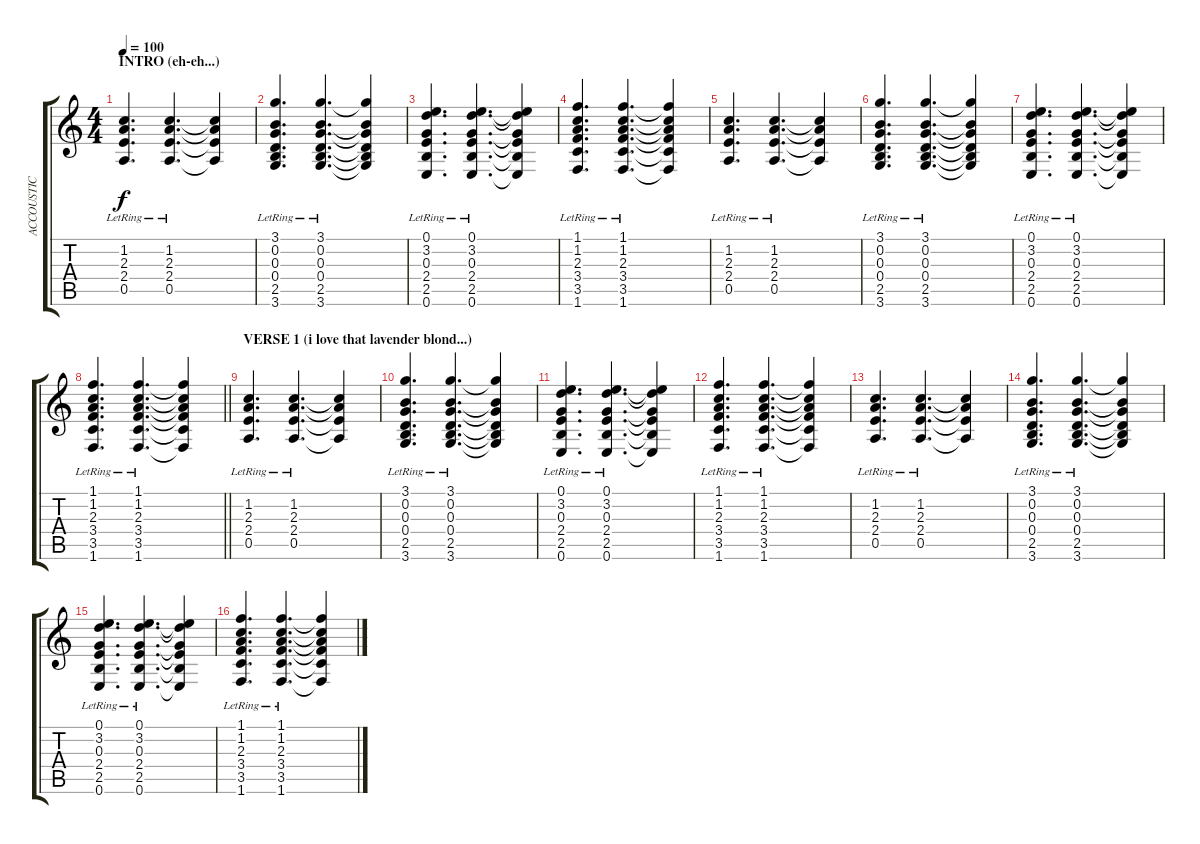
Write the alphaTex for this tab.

\track ("ACCOUSTIC GUITAR" "ACCOUSTIC ") {instrument acousticguitarsteel bank 255}
\staff {score tabs}
\tuning (E4 B3 G3 D3 A2 E2) {hide}
\ts (4 4)
\section ("" "INTRO (eh-eh...)")
\tempo 100
\clef g2
\ks c
(1.2{lr} 2.3{lr} 2.4{lr} 0.5{lr}).4{d dy f instrument acousticguitarsteel} (1.2{lr} 2.3{lr} 2.4{lr} 0.5{lr}).4{d} (1.2{t} 2.3{t} 2.4{t} 0.5{t}).4 |
(3.1 0.2{lr} 0.3{lr} 0.4{lr} 2.5{lr} 3.6).4{d} (3.1 0.2{lr} 0.3{lr} 0.4{lr} 2.5{lr} 3.6).4{d} (3.1{t} 0.2{t} 0.3{t} 0.4{t} 2.5{t} 3.6{t}).4 |
(0.1 3.2{lr} 0.3{lr} 2.4{lr} 2.5{lr} 0.6).4{d} (0.1 3.2{lr} 0.3{lr} 2.4{lr} 2.5{lr} 0.6).4{d} (0.1{t} 3.2{t} 0.3{t} 2.4{t} 2.5{t} 0.6{t}).4 |
(1.1 1.2{lr} 2.3{lr} 3.4{lr} 3.5{lr} 1.6).4{d} (1.1 1.2{lr} 2.3{lr} 3.4{lr} 3.5{lr} 1.6).4{d} (1.1{t} 1.2{t} 2.3{t} 3.4{t} 3.5{t} 1.6{t}).4 |
(1.2{lr} 2.3{lr} 2.4{lr} 0.5{lr}).4{d} (1.2{lr} 2.3{lr} 2.4{lr} 0.5{lr}).4{d} (1.2{t} 2.3{t} 2.4{t} 0.5{t}).4 |
(3.1 0.2{lr} 0.3{lr} 0.4{lr} 2.5{lr} 3.6).4{d} (3.1 0.2{lr} 0.3{lr} 0.4{lr} 2.5{lr} 3.6).4{d} (3.1{t} 0.2{t} 0.3{t} 0.4{t} 2.5{t} 3.6{t}).4 |
(0.1 3.2{lr} 0.3{lr} 2.4{lr} 2.5{lr} 0.6).4{d} (0.1 3.2{lr} 0.3{lr} 2.4{lr} 2.5{lr} 0.6).4{d} (0.1{t} 3.2{t} 0.3{t} 2.4{t} 2.5{t} 0.6{t}).4 |
\barLineRight lightlight
(1.1 1.2{lr} 2.3{lr} 3.4{lr} 3.5{lr} 1.6).4{d} (1.1 1.2{lr} 2.3{lr} 3.4{lr} 3.5{lr} 1.6).4{d} (1.1{t} 1.2{t} 2.3{t} 3.4{t} 3.5{t} 1.6{t}).4 |
\section ("" "VERSE 1 (i love that lavender blond...)")
(1.2{lr} 2.3{lr} 2.4{lr} 0.5{lr}).4{d} (1.2{lr} 2.3{lr} 2.4{lr} 0.5{lr}).4{d} (1.2{t} 2.3{t} 2.4{t} 0.5{t}).4 |
(3.1 0.2{lr} 0.3{lr} 0.4{lr} 2.5{lr} 3.6).4{d} (3.1 0.2{lr} 0.3{lr} 0.4{lr} 2.5{lr} 3.6).4{d} (3.1{t} 0.2{t} 0.3{t} 0.4{t} 2.5{t} 3.6{t}).4 |
(0.1 3.2{lr} 0.3{lr} 2.4{lr} 2.5{lr} 0.6).4{d} (0.1 3.2{lr} 0.3{lr} 2.4{lr} 2.5{lr} 0.6).4{d} (0.1{t} 3.2{t} 0.3{t} 2.4{t} 2.5{t} 0.6{t}).4 |
(1.1 1.2{lr} 2.3{lr} 3.4{lr} 3.5{lr} 1.6).4{d} (1.1 1.2{lr} 2.3{lr} 3.4{lr} 3.5{lr} 1.6).4{d} (1.1{t} 1.2{t} 2.3{t} 3.4{t} 3.5{t} 1.6{t}).4 |
(1.2{lr} 2.3{lr} 2.4{lr} 0.5{lr}).4{d} (1.2{lr} 2.3{lr} 2.4{lr} 0.5{lr}).4{d} (1.2{t} 2.3{t} 2.4{t} 0.5{t}).4 |
(3.1 0.2{lr} 0.3{lr} 0.4{lr} 2.5{lr} 3.6).4{d} (3.1 0.2{lr} 0.3{lr} 0.4{lr} 2.5{lr} 3.6).4{d} (3.1{t} 0.2{t} 0.3{t} 0.4{t} 2.5{t} 3.6{t}).4 |
(0.1 3.2{lr} 0.3{lr} 2.4{lr} 2.5{lr} 0.6).4{d} (0.1 3.2{lr} 0.3{lr} 2.4{lr} 2.5{lr} 0.6).4{d} (0.1{t} 3.2{t} 0.3{t} 2.4{t} 2.5{t} 0.6{t}).4 |
(1.1 1.2{lr} 2.3{lr} 3.4{lr} 3.5{lr} 1.6).4{d} (1.1 1.2{lr} 2.3{lr} 3.4{lr} 3.5{lr} 1.6).4{d} (1.1{t} 1.2{t} 2.3{t} 3.4{t} 3.5{t} 1.6{t}).4
